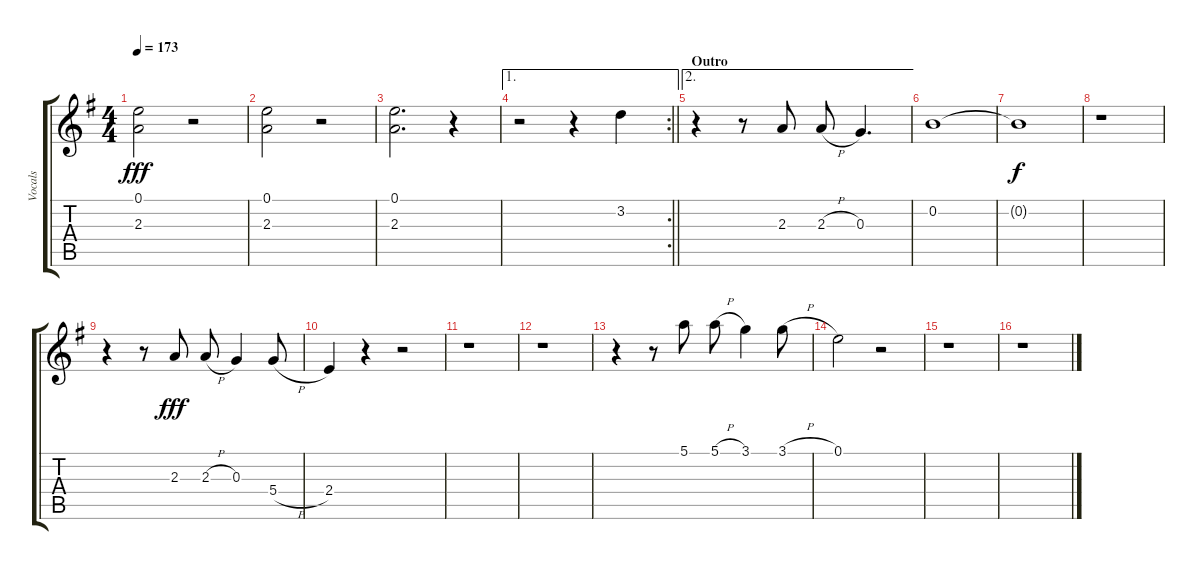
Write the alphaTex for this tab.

\track ("Vocals" "Vocals") {instrument overdrivenguitar}
\staff {score tabs}
\tuning (E4 B3 G3 D3 A2 E2) {hide}
\ts (4 4)
\tempo 173
\clef g2
\ks g
(0.1 2.3).2{dy fff} r.2 |
(0.1 2.3).2 r.2 |
(0.1 2.3).2{d} r.4 |
\ae 1
\rc 2
\barLineRight lightlight
r.2 r.4 3.2.4 |
\ae 2
\section ("" "Outro")
r.4 r.8 2.3.8 2.3{h}.8 0.3.4{d} |
0.2.1 |
0.2{t}.1{dy f} |
r.1 |
r.4 r.8 2.3.8{dy fff} 2.3{h}.8 0.3.4 5.4{h}.8 |
2.4.4 r.4 r.2 |
r.1 |
r.1 |
r.4 r.8 5.1.8 5.1{h}.8 3.1.4 3.1{h}.8 |
0.1.2 r.2 |
r.1 |
r.1
